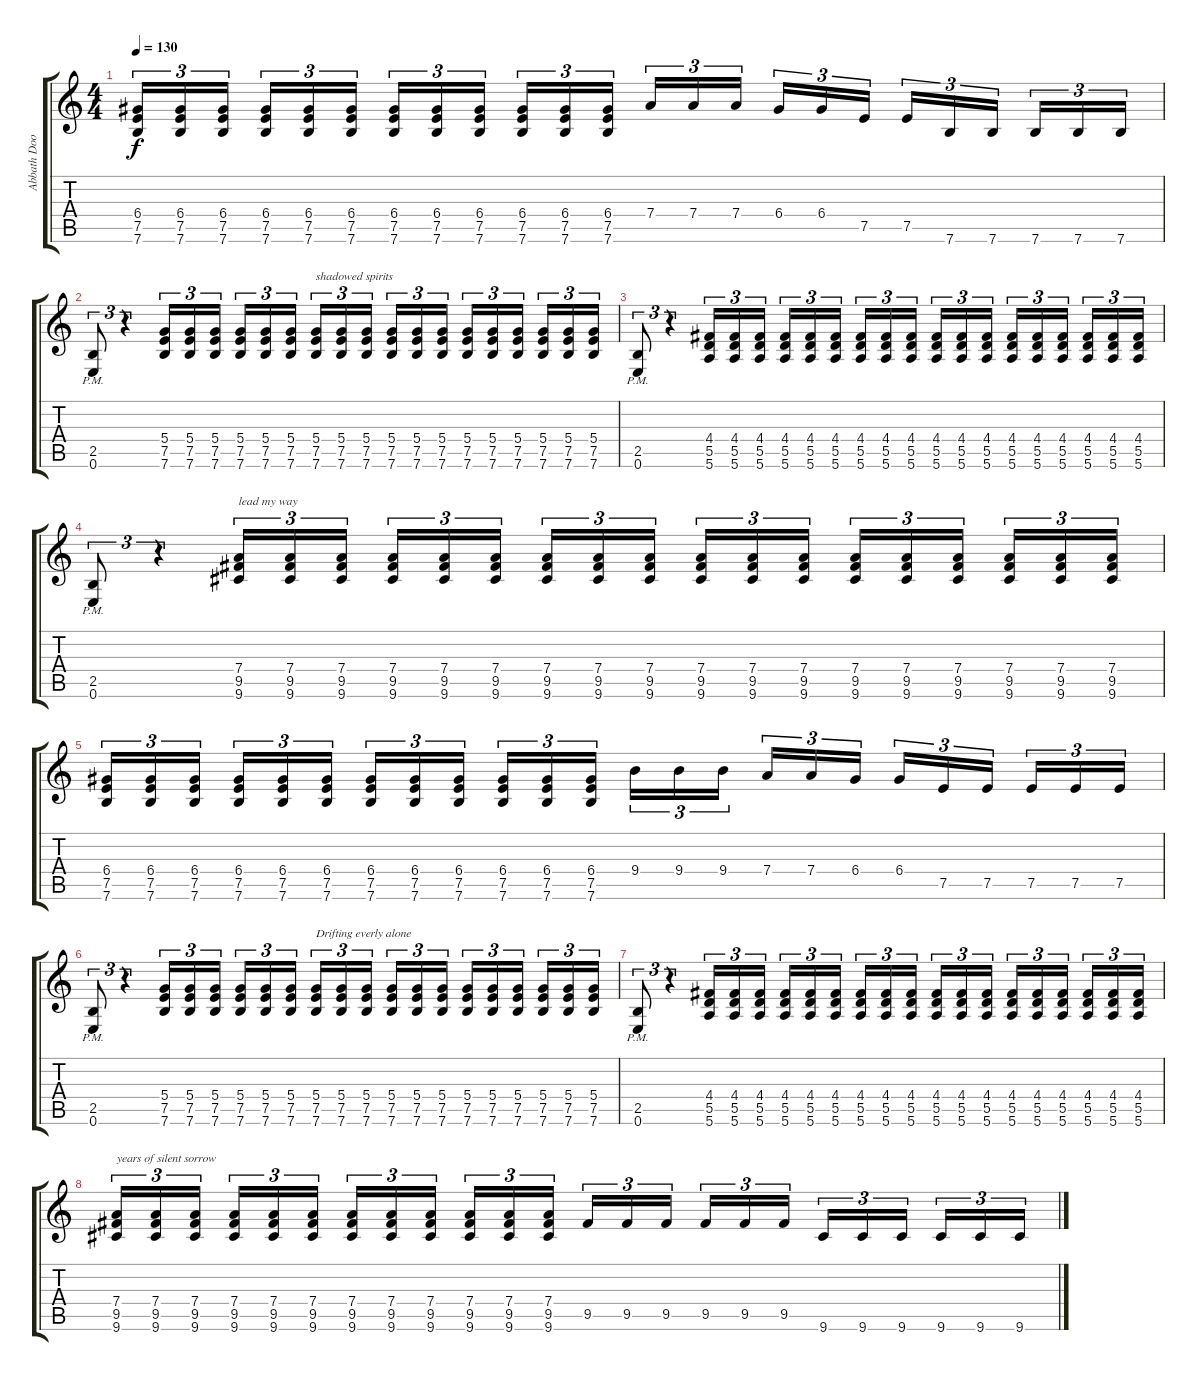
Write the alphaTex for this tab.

\track ("Abbath Doom Occulta (Guitar)" "Abbath Doo") {instrument distortionguitar}
\staff {score tabs}
\tuning (E4 B3 G3 D3 A2 E2) {hide}
\ts (4 4)
\tempo 130
\clef g2
\ks c
(6.4 7.5 7.6).16{tu (3 2) dy f} (6.4 7.5 7.6).16{tu (3 2)} (6.4 7.5 7.6).16{tu (3 2)} (6.4 7.5 7.6).16{tu (3 2)} (6.4 7.5 7.6).16{tu (3 2)} (6.4 7.5 7.6).16{tu (3 2)} (6.4 7.5 7.6).16{tu (3 2)} (6.4 7.5 7.6).16{tu (3 2)} (6.4 7.5 7.6).16{tu (3 2)} (6.4 7.5 7.6).16{tu (3 2)} (6.4 7.5 7.6).16{tu (3 2)} (6.4 7.5 7.6).16{tu (3 2)} 7.4.16{tu (3 2)} 7.4.16{tu (3 2)} 7.4.16{tu (3 2)} 6.4.16{tu (3 2)} 6.4.16{tu (3 2)} 7.5.16{tu (3 2)} 7.5.16{tu (3 2)} 7.6.16{tu (3 2)} 7.6.16{tu (3 2)} 7.6.16{tu (3 2)} 7.6.16{tu (3 2)} 7.6.16{tu (3 2)} |
(2.5{pm} 0.6).8{tu (3 2)} r.4{tu (3 2)} (5.4 7.5 7.6).16{tu (3 2)} (5.4 7.5 7.6).16{tu (3 2)} (5.4 7.5 7.6).16{tu (3 2)} (5.4 7.5 7.6).16{tu (3 2)} (5.4 7.5 7.6).16{tu (3 2)} (5.4 7.5 7.6).16{tu (3 2)} (5.4 7.5 7.6).16{tu (3 2) txt "shadowed spirits "} (5.4 7.5 7.6).16{tu (3 2)} (5.4 7.5 7.6).16{tu (3 2)} (5.4 7.5 7.6).16{tu (3 2)} (5.4 7.5 7.6).16{tu (3 2)} (5.4 7.5 7.6).16{tu (3 2)} (5.4 7.5 7.6).16{tu (3 2)} (5.4 7.5 7.6).16{tu (3 2)} (5.4 7.5 7.6).16{tu (3 2)} (5.4 7.5 7.6).16{tu (3 2)} (5.4 7.5 7.6).16{tu (3 2)} (5.4 7.5 7.6).16{tu (3 2)} |
(2.5{pm} 0.6).8{tu (3 2)} r.4{tu (3 2)} (4.4 5.5 5.6).16{tu (3 2)} (4.4 5.5 5.6).16{tu (3 2)} (4.4 5.5 5.6).16{tu (3 2)} (4.4 5.5 5.6).16{tu (3 2)} (4.4 5.5 5.6).16{tu (3 2)} (4.4 5.5 5.6).16{tu (3 2)} (4.4 5.5 5.6).16{tu (3 2)} (4.4 5.5 5.6).16{tu (3 2)} (4.4 5.5 5.6).16{tu (3 2)} (4.4 5.5 5.6).16{tu (3 2)} (4.4 5.5 5.6).16{tu (3 2)} (4.4 5.5 5.6).16{tu (3 2)} (4.4 5.5 5.6).16{tu (3 2)} (4.4 5.5 5.6).16{tu (3 2)} (4.4 5.5 5.6).16{tu (3 2)} (4.4 5.5 5.6).16{tu (3 2)} (4.4 5.5 5.6).16{tu (3 2)} (4.4 5.5 5.6).16{tu (3 2)} |
(2.5{pm} 0.6).8{tu (3 2)} r.4{tu (3 2)} (7.4 9.5 9.6).16{tu (3 2) txt "lead my way"} (7.4 9.5 9.6).16{tu (3 2)} (7.4 9.5 9.6).16{tu (3 2)} (7.4 9.5 9.6).16{tu (3 2)} (7.4 9.5 9.6).16{tu (3 2)} (7.4 9.5 9.6).16{tu (3 2)} (7.4 9.5 9.6).16{tu (3 2)} (7.4 9.5 9.6).16{tu (3 2)} (7.4 9.5 9.6).16{tu (3 2)} (7.4 9.5 9.6).16{tu (3 2)} (7.4 9.5 9.6).16{tu (3 2)} (7.4 9.5 9.6).16{tu (3 2)} (7.4 9.5 9.6).16{tu (3 2)} (7.4 9.5 9.6).16{tu (3 2)} (7.4 9.5 9.6).16{tu (3 2)} (7.4 9.5 9.6).16{tu (3 2)} (7.4 9.5 9.6).16{tu (3 2)} (7.4 9.5 9.6).16{tu (3 2)} |
(6.4 7.5 7.6).16{tu (3 2)} (6.4 7.5 7.6).16{tu (3 2)} (6.4 7.5 7.6).16{tu (3 2)} (6.4 7.5 7.6).16{tu (3 2)} (6.4 7.5 7.6).16{tu (3 2)} (6.4 7.5 7.6).16{tu (3 2)} (6.4 7.5 7.6).16{tu (3 2)} (6.4 7.5 7.6).16{tu (3 2)} (6.4 7.5 7.6).16{tu (3 2)} (6.4 7.5 7.6).16{tu (3 2)} (6.4 7.5 7.6).16{tu (3 2)} (6.4 7.5 7.6).16{tu (3 2)} 9.4.16{tu (3 2)} 9.4.16{tu (3 2)} 9.4.16{tu (3 2)} 7.4.16{tu (3 2)} 7.4.16{tu (3 2)} 6.4.16{tu (3 2)} 6.4.16{tu (3 2)} 7.5.16{tu (3 2)} 7.5.16{tu (3 2)} 7.5.16{tu (3 2)} 7.5.16{tu (3 2)} 7.5.16{tu (3 2)} |
(2.5{pm} 0.6).8{tu (3 2)} r.4{tu (3 2)} (5.4 7.5 7.6).16{tu (3 2)} (5.4 7.5 7.6).16{tu (3 2)} (5.4 7.5 7.6).16{tu (3 2)} (5.4 7.5 7.6).16{tu (3 2)} (5.4 7.5 7.6).16{tu (3 2)} (5.4 7.5 7.6).16{tu (3 2)} (5.4 7.5 7.6).16{tu (3 2) txt "Drifting everly alone"} (5.4 7.5 7.6).16{tu (3 2)} (5.4 7.5 7.6).16{tu (3 2)} (5.4 7.5 7.6).16{tu (3 2)} (5.4 7.5 7.6).16{tu (3 2)} (5.4 7.5 7.6).16{tu (3 2)} (5.4 7.5 7.6).16{tu (3 2)} (5.4 7.5 7.6).16{tu (3 2)} (5.4 7.5 7.6).16{tu (3 2)} (5.4 7.5 7.6).16{tu (3 2)} (5.4 7.5 7.6).16{tu (3 2)} (5.4 7.5 7.6).16{tu (3 2)} |
(2.5{pm} 0.6).8{tu (3 2)} r.4{tu (3 2)} (4.4 5.5 5.6).16{tu (3 2)} (4.4 5.5 5.6).16{tu (3 2)} (4.4 5.5 5.6).16{tu (3 2)} (4.4 5.5 5.6).16{tu (3 2)} (4.4 5.5 5.6).16{tu (3 2)} (4.4 5.5 5.6).16{tu (3 2)} (4.4 5.5 5.6).16{tu (3 2)} (4.4 5.5 5.6).16{tu (3 2)} (4.4 5.5 5.6).16{tu (3 2)} (4.4 5.5 5.6).16{tu (3 2)} (4.4 5.5 5.6).16{tu (3 2)} (4.4 5.5 5.6).16{tu (3 2)} (4.4 5.5 5.6).16{tu (3 2)} (4.4 5.5 5.6).16{tu (3 2)} (4.4 5.5 5.6).16{tu (3 2)} (4.4 5.5 5.6).16{tu (3 2)} (4.4 5.5 5.6).16{tu (3 2)} (4.4 5.5 5.6).16{tu (3 2)} |
(7.4 9.5 9.6).16{tu (3 2) txt "years of silent sorrow "} (7.4 9.5 9.6).16{tu (3 2)} (7.4 9.5 9.6).16{tu (3 2)} (7.4 9.5 9.6).16{tu (3 2)} (7.4 9.5 9.6).16{tu (3 2)} (7.4 9.5 9.6).16{tu (3 2)} (7.4 9.5 9.6).16{tu (3 2)} (7.4 9.5 9.6).16{tu (3 2)} (7.4 9.5 9.6).16{tu (3 2)} (7.4 9.5 9.6).16{tu (3 2)} (7.4 9.5 9.6).16{tu (3 2)} (7.4 9.5 9.6).16{tu (3 2)} 9.5.16{tu (3 2)} 9.5.16{tu (3 2)} 9.5.16{tu (3 2)} 9.5.16{tu (3 2)} 9.5.16{tu (3 2)} 9.5.16{tu (3 2)} 9.6.16{tu (3 2)} 9.6.16{tu (3 2)} 9.6.16{tu (3 2)} 9.6.16{tu (3 2)} 9.6.16{tu (3 2)} 9.6.16{tu (3 2)}
